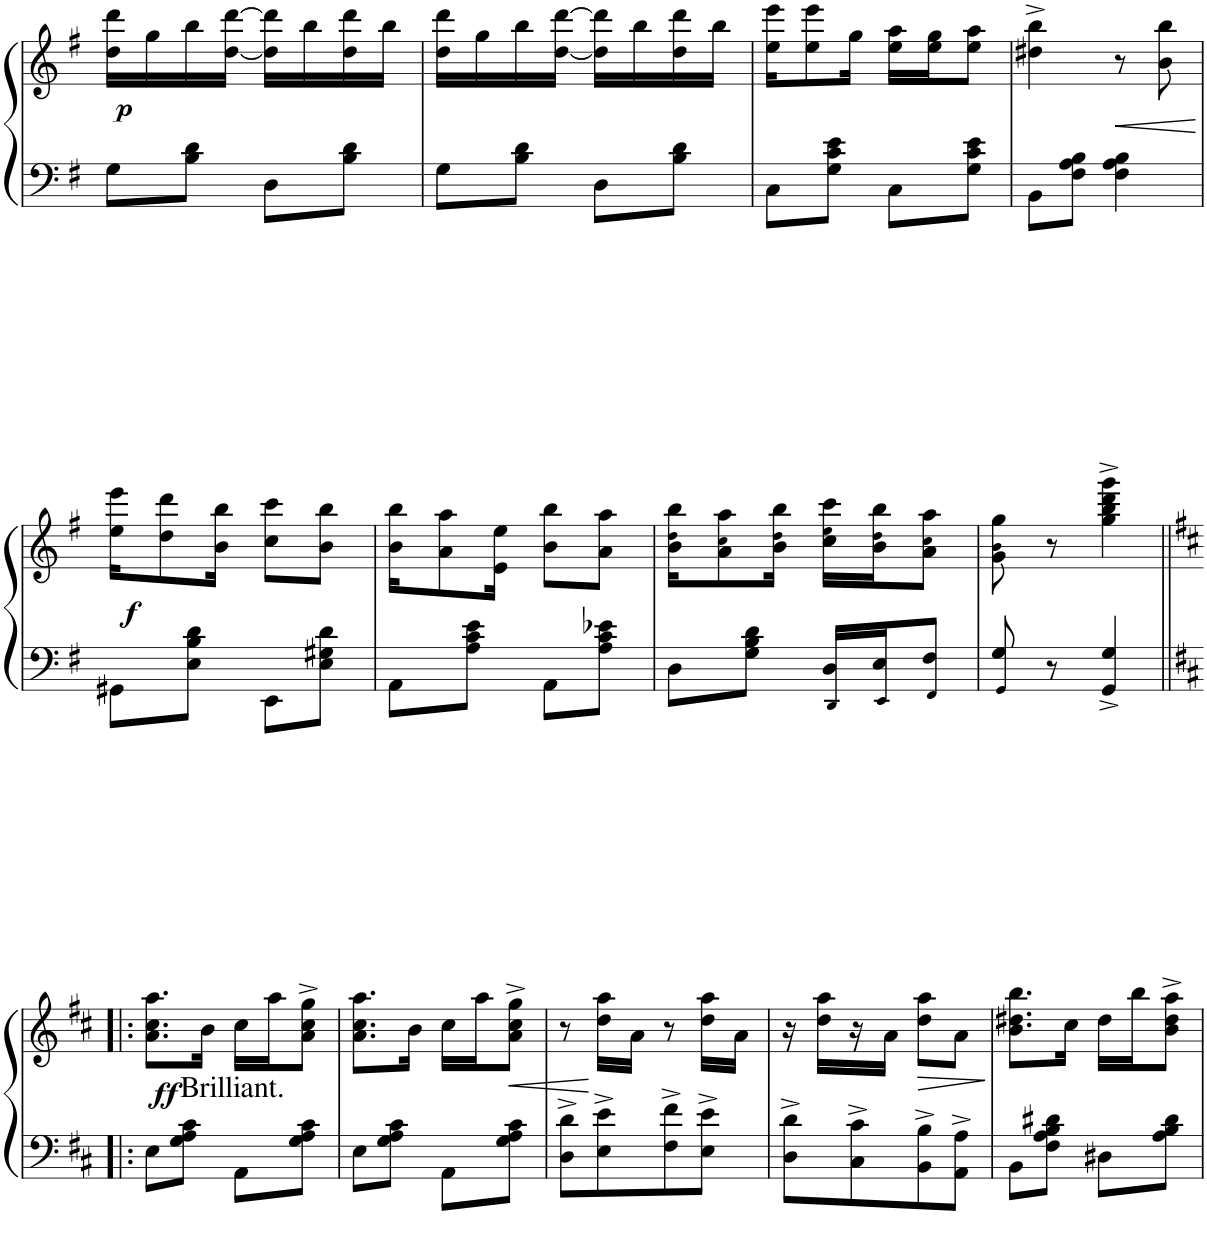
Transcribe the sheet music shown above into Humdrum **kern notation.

**kern	**kern	**dynam
*part1	*part1	*part1
*staff2	*staff1	*staff1/2
*I"Piano	*	*
*I'Pno.	*	*
!!LO:PB:g=z
*clefF4	*clefG2	*
*k[f#]	*k[f#]	*
*M2/4	*M2/4	*
=70	=70	=70
!	!	!LO:DY:b
8G\L	16dd\ 16ddd\LL	p
.	16gg\	.
8B\ 8d\J	16bb\	.
.	[16dd\ [16ddd\JJ	.
8D\L	16dd\] 16ddd\]LL	.
.	16bb\	.
8B\ 8d\J	16dd\ 16ddd\	.
.	16bb\JJ	.
=71	=71	=71
8G\L	16dd\ 16ddd\LL	.
.	16gg\	.
8B\ 8d\J	16bb\	.
.	[16dd\ [16ddd\JJ	.
8D\L	16dd\] 16ddd\]LL	.
.	16bb\	.
8B\ 8d\J	16dd\ 16ddd\	.
.	16bb\JJ	.
=72	=72	=72
8C\L	16ee\ 16eee\KL	.
.	8ee\ 8eee\	.
8G\ 8c\ 8e\J	.	.
.	16gg\Jk	.
8C\L	16ee\ 16aa\LL	.
.	16ee\ 16gg\J	.
8G\ 8c\ 8e\J	8ee\ 8aa\J	.
=73	=73	=73
8BB\L	4dd#X\^> 4bb\^>	.
8F#\ 8A\ 8B\J	.	.
!	!	!LO:HP:b
4F#\ 4A\ 4B\	8r	<
.	8b\ 8bb\	.
.	.	[
!!LO:LB:g=z
=74	=74	=74
!	!	!LO:DY:b
8GG#X\L	16ee\ 16eee\KL	f
.	8dd\ 8ddd\	.
8E\ 8B\ 8d\J	.	.
.	16b\ 16bb\Jk	.
8EE\L	8cc\ 8ccc\L	.
8E\ 8G#X\ 8d\J	8b\ 8bb\J	.
=75	=75	=75
8AA\L	16b\ 16bb\KL	.
.	8a\ 8aa\	.
8A\ 8c\ 8e\J	.	.
.	16e\ 16ee\Jk	.
8AA\L	8b\ 8bb\L	.
8A\ 8c\ 8e-X\J	8a\ 8aa\J	.
=76	=76	=76
8D\L	16b\ 16dd!\ 16bb\KL	.
.	8a\ 8cc!\ 8aa\	.
8G\ 8B\ 8d\J	.	.
.	16b\ 16dd!\ 16bb\Jk	.
16DD!/ 16D/LL	16cc\ 16ee!\ 16ccc\LL	.
16EE!/ 16E/J	16b\ 16dd!\ 16bb\J	.
8FF#!/ 8F#/J	8a\ 8cc!\ 8aa\J	.
=77	=77	=77
8GG!/ 8G/	8g\ 8b!\ 8gg\	.
8r	8r	.
4GG/^< 4G/^<	4gg\^ 4bb\^ 4ddd\^ 4ggg\^	.
!!LO:LB:g=z
=78!|:	=78!|:	=78!|:
*k[f#c#]	*k[f#c#]	*
!	!LO:TX:b:t=Brilliant.	!
!	!	!LO:DY:b
8E\L	8.a\ 8.cc#\ 8.aa\L	ff
8G\ 8A\ 8c#\J	.	.
.	16b\Jk	.
8AA\L	16cc#\LL	.
.	16aa\J	.
8G\ 8A\ 8c#\J	8a\^> 8cc#\^> 8gg\^>J	.
=79	=79	=79
8E\L	8.a\ 8.cc#\ 8.aa\L	.
8G\ 8A\ 8c#\J	.	.
.	16b\Jk	.
8AA\L	16cc#\LL	.
.	16aa\J	.
!	!	!LO:HP:b
8G\ 8A\ 8c#\J	8a\^> 8cc#\^> 8gg\^>J	<
=80	=80	=80
8D\^> 8d\^>L	8r	.
8E\^> 8e\^>	16dd\ 16aa\LL	[
.	16a\JJ	.
8F#\^> 8f#\^>	8r	.
8E\^> 8e\^>J	16dd\ 16aa\LL	.
.	16a\JJ	.
=81	=81	=81
8D\^> 8d\^>L	16r	.
.	16dd\ 16aa\LL	.
8C#\^> 8c#\^>	16r	.
.	16a\JJ	.
!	!	!LO:HP:b
8BB\^> 8B\^>	8dd\ 8aa\L	>
8AA\^> 8A\^>J	8a\J	.
.	.	]
=82	=82	=82
8BB\L	8.b\ 8.dd#X\ 8.bb\L	.
8F#\ 8A\ 8B\ 8d#X\J	.	.
.	16cc#\Jk	.
8D#X\L	16dd#\LL	.
.	16bb\J	.
8A\ 8B\ 8d#\J	8b\^> 8dd#\^> 8aa\^>J	.
=	=	=
*-	*-	*-
